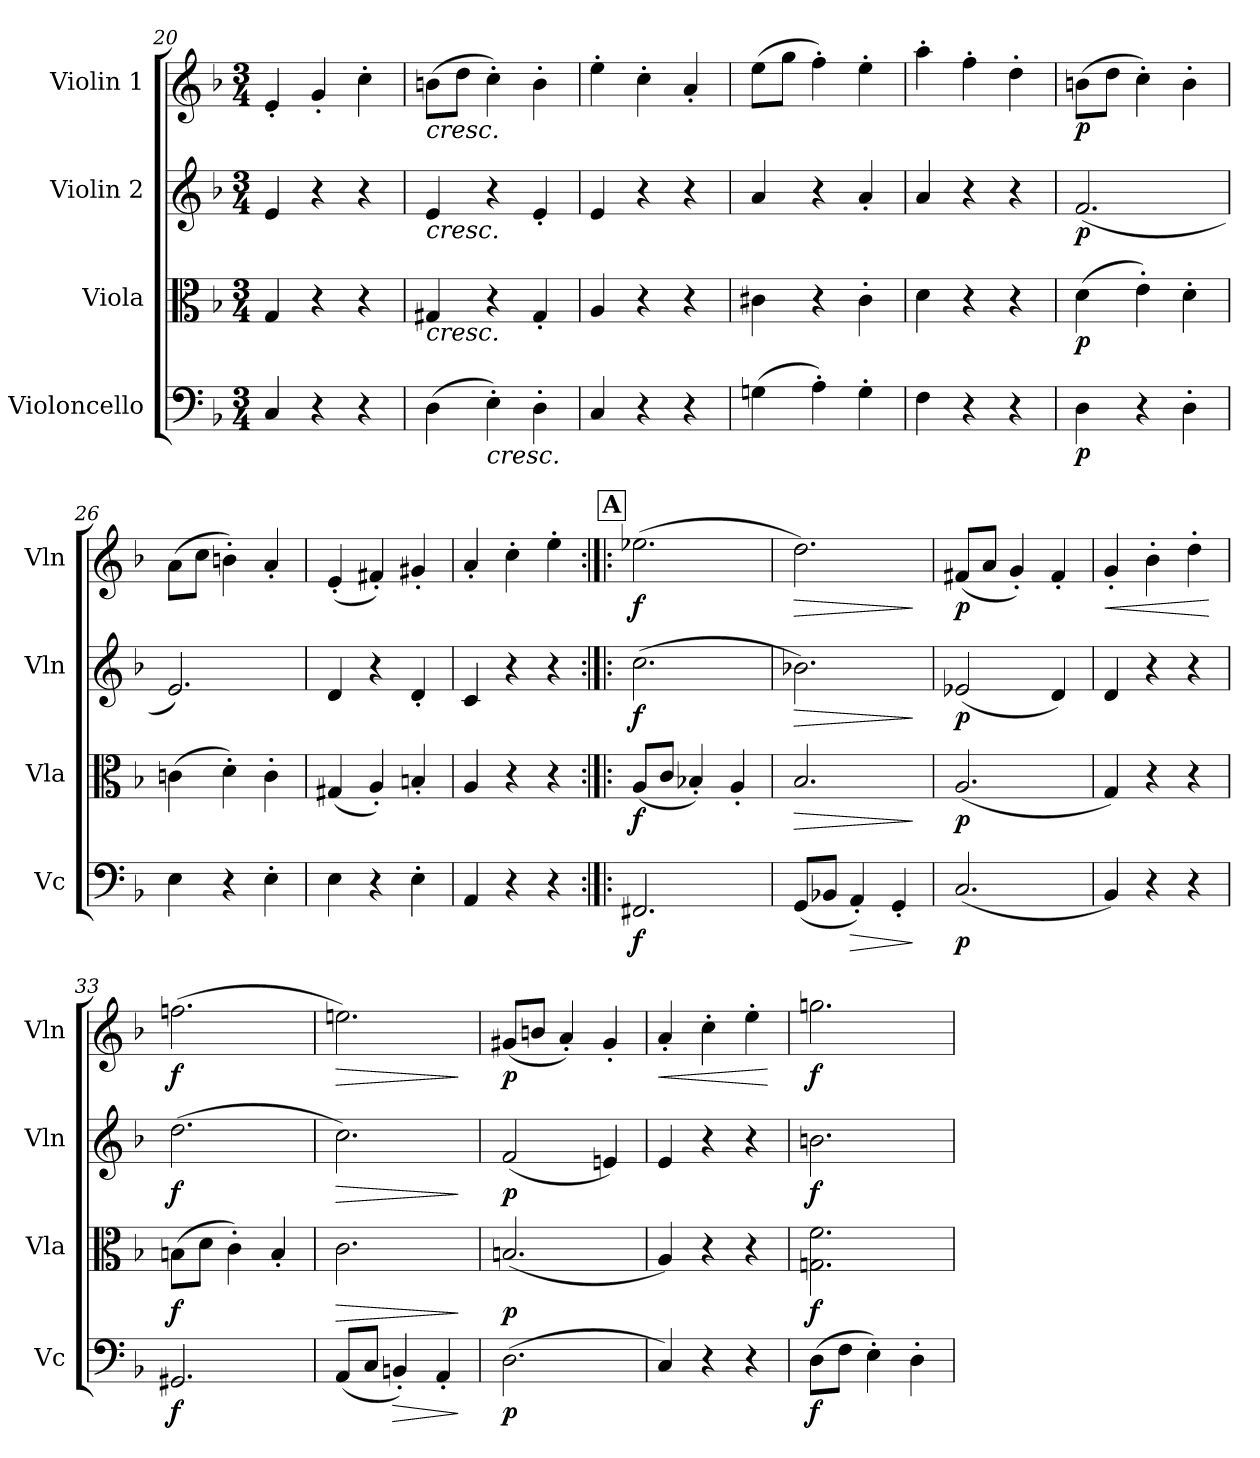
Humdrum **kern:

**kern	**dynam	**kern	**dynam	**kern	**dynam	**kern	**dynam
*part4	*part4	*part3	*part3	*part2	*part2	*part1	*part1
*staff4	*staff4	*staff3	*staff3	*staff2	*staff2	*staff1	*staff1
*I"Violoncello	*	*I"Viola	*	*I"Violin 2	*	*I"Violin 1	*
*I'Vc	*	*I'Vla	*	*I'Vln	*	*I'Vln	*
*clefF4	*	*clefC3	*	*clefG2	*	*clefG2	*
*k[b-]	*	*k[b-]	*	*k[b-]	*	*k[b-]	*
*M3/4	*	*M3/4	*	*M3/4	*	*M3/4	*
=20	=20	=20	=20	=20	=20	=20	=20
4C/	.	4G/	.	4e/	.	4e'/	.
4r	.	4r	.	4r	.	4g'/	.
4r	.	4r	.	4r	.	4cc'\	.
=21	=21	=21	=21	=21	=21	=21	=21
!	!	!	!	!	!	!LO:TX:b:i:t=cresc.	!
!	!	!	!	!LO:TX:b:i:t=cresc.	!	!	!
!	!	!LO:TX:b:i:t=cresc.	!	!	!	!	!
(4D\	.	4G#X/	.	4e/	.	(8bn\L	.
.	.	.	.	.	.	8dd\J	.
!LO:TX:b:i:t=cresc.	!	!	!	!	!	!	!
4E'\)	.	4r	.	4r	.	4cc'\)	.
4D'\	.	4G#'/	.	4e'/	.	4b'\	.
=22	=22	=22	=22	=22	=22	=22	=22
4C/	.	4A/	.	4e/	.	4ee'\	.
4r	.	4r	.	4r	.	4cc'\	.
4r	.	4r	.	4r	.	4a'/	.
=23	=23	=23	=23	=23	=23	=23	=23
(4Gn\	.	4c#X\	.	4a/	.	(8ee\L	.
.	.	.	.	.	.	8gg\J	.
4A'\)	.	4r	.	4r	.	4ff'\)	.
4G'\	.	4c#'\	.	4a'/	.	4ee'\	.
=24	=24	=24	=24	=24	=24	=24	=24
4F\	.	4d\	.	4a/	.	4aa'\	.
4r	.	4r	.	4r	.	4ff'\	.
4r	.	4r	.	4r	.	4dd'\	.
!!LO:LB:g=z
=25	=25	=25	=25	=25	=25	=25	=25
!	!LO:DY:b	!	!LO:DY:b	!	!LO:DY:b	!	!LO:DY:b
4D\	p	(4d\	p	(2.f/	p	(8bn\L	p
.	.	.	.	.	.	8dd\J	.
4r	.	4e'\)	.	.	.	4cc'\)	.
4D'\	.	4d'\	.	.	.	4b'\	.
=26	=26	=26	=26	=26	=26	=26	=26
4E\	.	(4cn\	.	2.e/)	.	(8a\L	.
.	.	.	.	.	.	8cc\J	.
4r	.	4d'\)	.	.	.	4bn'\)	.
4E'\	.	4c'\	.	.	.	4a'/	.
=27	=27	=27	=27	=27	=27	=27	=27
4E\	.	(4G#X/	.	4d/	.	(4e'/	.
4r	.	4A'/)	.	4r	.	4f#X'/)	.
4E'\	.	4Bn'/	.	4d'/	.	4g#j'/	.
=28	=28	=28	=28	=28	=28	=28	=28
4AA/	.	4A/	.	4c/	.	4a'/	.
4r	.	4r	.	4r	.	4cc'\	.
4r	.	4r	.	4r	.	4ee'\	.
!!LO:REH:place=s1:a:B:cj:fs=14:t=A
=29:|!|:	=29:|!|:	=29:|!|:	=29:|!|:	=29:|!|:	=29:|!|:	=29:|!|:	=29:|!|:
!	!LO:DY:b	!	!LO:DY:b	!	!LO:DY:b	!	!LO:DY:b
2.FF#X/	f	(8A/L	f	(2.cc\	f	(2.ee-X\	f
.	.	8c/J	.	.	.	.	.
.	.	4B-X'/)	.	.	.	.	.
.	.	4A'/	.	.	.	.	.
=30	=30	=30	=30	=30	=30	=30	=30
!	!	!	!LO:HP:b	!	!LO:HP:b	!	!LO:HP:b
(8GG/L	.	2.B-/	>	2.b-X\)	>	2.dd\)	>
8BB-X/J	.	.	.	.	.	.	.
!	!LO:HP:b	!	!	!	!	!	!
4AA'/)	>	.	.	.	.	.	.
4GG'/	.	.	.	.	.	.	.
.	]	.	]	.	]	.	]
=31	=31	=31	=31	=31	=31	=31	=31
!	!LO:DY:b	!	!LO:DY:b	!	!LO:DY:b	!	!LO:DY:b
(2.C/	p	(2.A/	p	(2e-X/	p	(8f#X/L	p
.	.	.	.	.	.	8a/J	.
.	.	.	.	.	.	4g'/)	.
.	.	.	.	4d/)	.	4f#'/	.
=32	=32	=32	=32	=32	=32	=32	=32
!	!	!	!	!	!	!	!LO:HP:b
4BB-/)	.	4G/)	.	4d/	.	4g'/	<
4r	.	4r	.	4r	.	4b-'\	.
4r	.	4r	.	4r	.	4dd'\	.
.	.	.	.	.	.	.	[
!!LO:PB:g=z
=33	=33	=33	=33	=33	=33	=33	=33
!	!LO:DY:b	!	!LO:DY:b	!	!LO:DY:b	!	!LO:DY:b
2.GG#X/	f	(8Bn\L	f	(2.dd\	f	(2.ffn\	f
.	.	8d\J	.	.	.	.	.
.	.	4c'\)	.	.	.	.	.
.	.	4B'/	.	.	.	.	.
=34	=34	=34	=34	=34	=34	=34	=34
!	!	!	!LO:HP:b	!	!LO:HP:b	!	!LO:HP:b
(8AA/L	.	2.c\	>	2.cc\)	>	2.een\)	>
8C/J	.	.	.	.	.	.	.
!	!LO:HP:b	!	!	!	!	!	!
4BBn'/)	>	.	.	.	.	.	.
4AA'/	.	.	.	.	.	.	.
.	]	.	]	.	]	.	]
=35	=35	=35	=35	=35	=35	=35	=35
!	!LO:DY:b	!	!LO:DY:b	!	!LO:DY:b	!	!LO:DY:b
(2.D\	p	(2.Bn/	p	(2f/	p	(8g#X/L	p
.	.	.	.	.	.	8bn/J	.
.	.	.	.	.	.	4a'/)	.
.	.	.	.	4en/)	.	4g#'/	.
=36	=36	=36	=36	=36	=36	=36	=36
!	!	!	!	!	!	!	!LO:HP:b
4C/)	.	4A/)	.	4e/	.	4a'/	<
4r	.	4r	.	4r	.	4cc'\	.
4r	.	4r	.	4r	.	4ee'\	.
.	.	.	.	.	.	.	[
=37	=37	=37	=37	=37	=37	=37	=37
!	!LO:DY:b	!	!LO:DY:b	!	!LO:DY:b	!	!LO:DY:b
(8D\L	f	2.Gn\ 2.f\	f	2.bn\	f	2.ggn\	f
8F\J	.	.	.	.	.	.	.
4E'\)	.	.	.	.	.	.	.
4D'\	.	.	.	.	.	.	.
=	=	=	=	=	=	=	=
*-	*-	*-	*-	*-	*-	*-	*-
